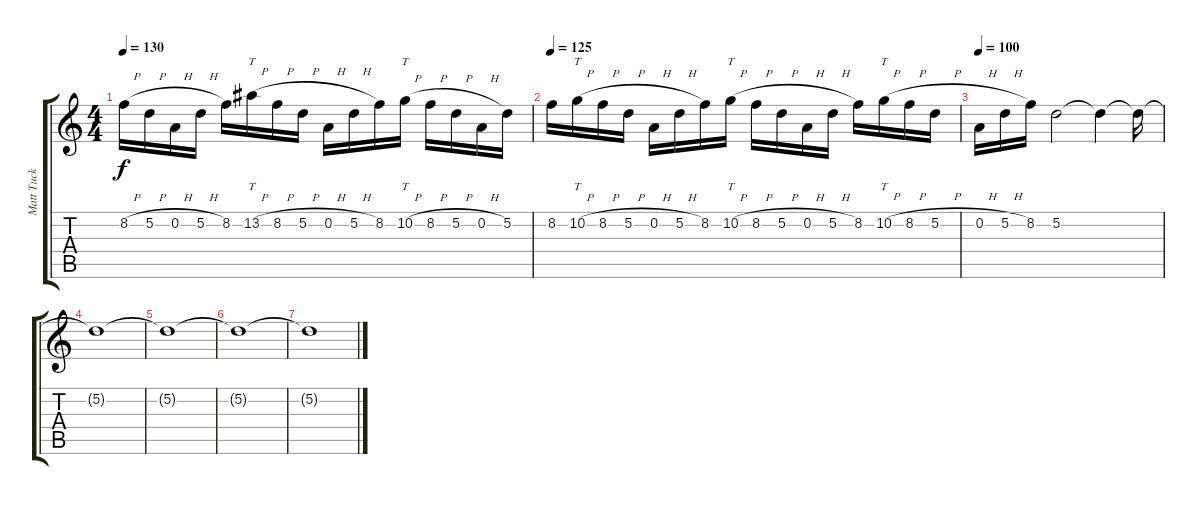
\track ("Matt Tuck" "Matt Tuck") {instrument distortionguitar}
\staff {score tabs}
\tuning (D4 A3 F3 C3 G2 C2) {hide}
\ts (4 4)
\tempo 130
\clef g2
\ks c
8.2{h}.16{dy f} 5.2{h}.16 0.2{h}.16 5.2{h}.16 8.2.16 13.2{h}.16{tt} 8.2{h}.16 5.2{h}.16 0.2{h}.16 5.2{h}.16 8.2.16 10.2{h}.16{tt} 8.2{h}.16 5.2{h}.16 0.2{h}.16 5.2.16 |
\tempo 125
8.2.16 10.2{h}.16{tt} 8.2{h}.16 5.2{h}.16 0.2{h}.16 5.2{h}.16 8.2.16 10.2{h}.16{tt} 8.2{h}.16 5.2{h}.16 0.2{h}.16 5.2{h}.16 8.2.16 10.2{h}.16{tt} 8.2{h}.16 5.2{h}.16 |
\tempo 100
0.2{h}.16 5.2{h}.16 8.2.16 5.2.2 5.2{t}.4 5.2{t}.16 |
5.2{t}.1 |
5.2{t}.1 |
5.2{t}.1 |
5.2{t}.1
